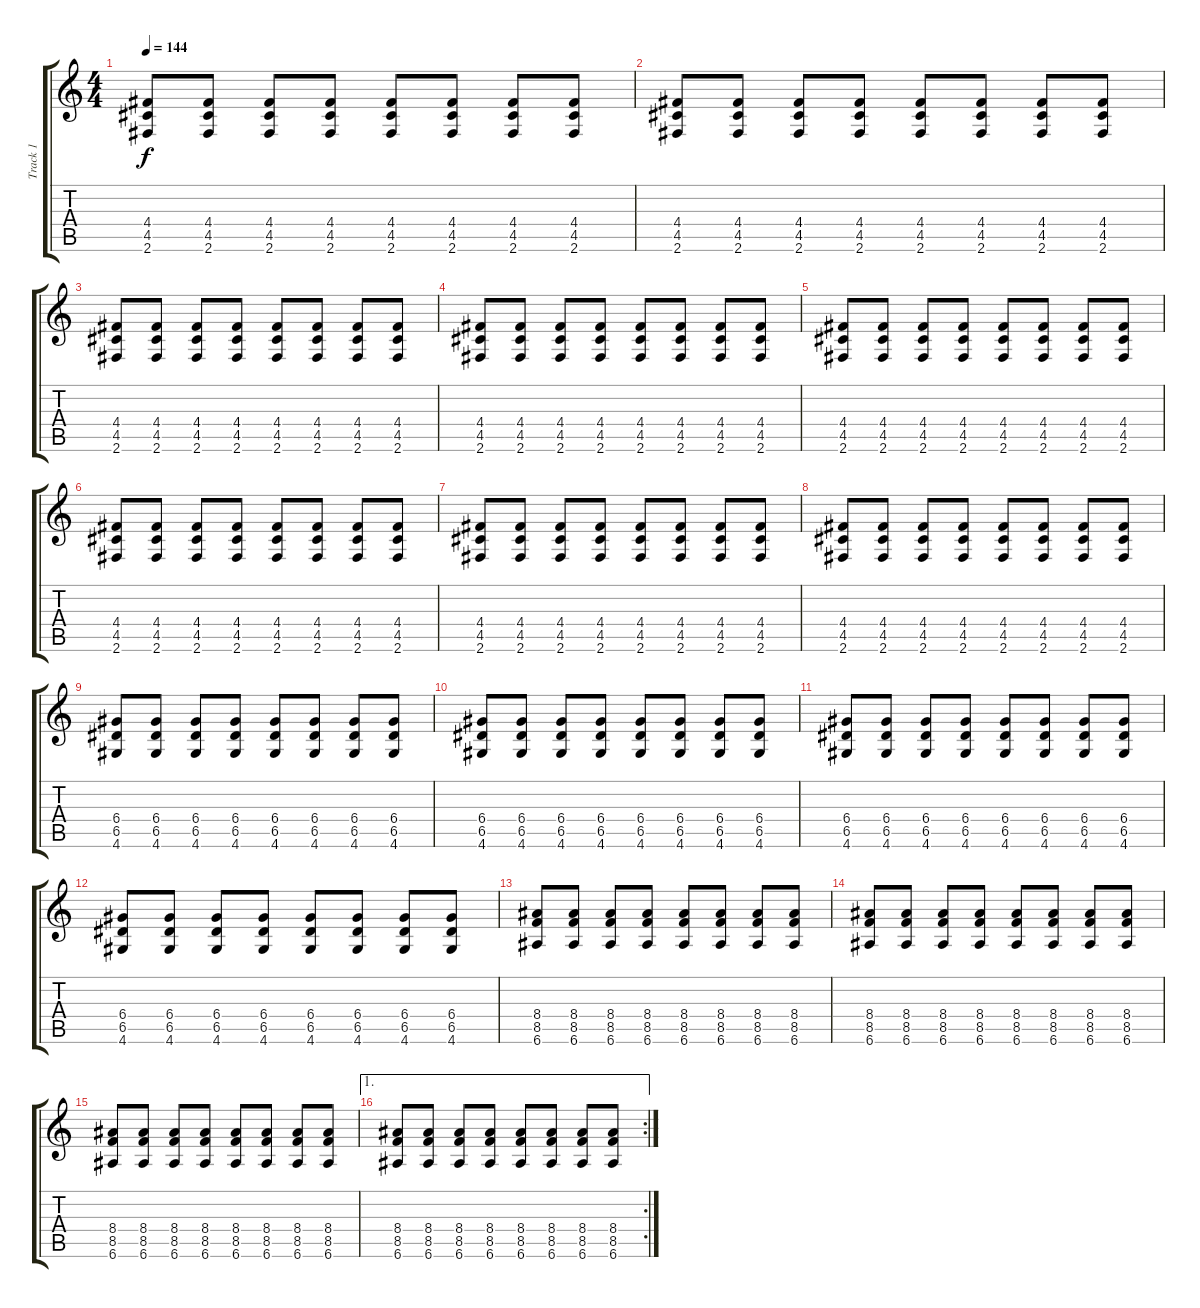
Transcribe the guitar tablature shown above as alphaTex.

\track ("Track 1" "Track 1") {instrument electricguitarclean}
\staff {score tabs}
\tuning (E4 B3 G3 D3 A2 E2) {hide}
\ts (4 4)
\tempo 144
\clef g2
\ks c
(4.4 4.5 2.6).8{dy f} (4.4 4.5 2.6).8 (4.4 4.5 2.6).8 (4.4 4.5 2.6).8 (4.4 4.5 2.6).8 (4.4 4.5 2.6).8 (4.4 4.5 2.6).8 (4.4 4.5 2.6).8 |
(4.4 4.5 2.6).8 (4.4 4.5 2.6).8 (4.4 4.5 2.6).8 (4.4 4.5 2.6).8 (4.4 4.5 2.6).8 (4.4 4.5 2.6).8 (4.4 4.5 2.6).8 (4.4 4.5 2.6).8 |
(4.4 4.5 2.6).8 (4.4 4.5 2.6).8 (4.4 4.5 2.6).8 (4.4 4.5 2.6).8 (4.4 4.5 2.6).8 (4.4 4.5 2.6).8 (4.4 4.5 2.6).8 (4.4 4.5 2.6).8 |
(4.4 4.5 2.6).8 (4.4 4.5 2.6).8 (4.4 4.5 2.6).8 (4.4 4.5 2.6).8 (4.4 4.5 2.6).8 (4.4 4.5 2.6).8 (4.4 4.5 2.6).8 (4.4 4.5 2.6).8 |
(4.4 4.5 2.6).8 (4.4 4.5 2.6).8 (4.4 4.5 2.6).8 (4.4 4.5 2.6).8 (4.4 4.5 2.6).8 (4.4 4.5 2.6).8 (4.4 4.5 2.6).8 (4.4 4.5 2.6).8 |
(4.4 4.5 2.6).8 (4.4 4.5 2.6).8 (4.4 4.5 2.6).8 (4.4 4.5 2.6).8 (4.4 4.5 2.6).8 (4.4 4.5 2.6).8 (4.4 4.5 2.6).8 (4.4 4.5 2.6).8 |
(4.4 4.5 2.6).8 (4.4 4.5 2.6).8 (4.4 4.5 2.6).8 (4.4 4.5 2.6).8 (4.4 4.5 2.6).8 (4.4 4.5 2.6).8 (4.4 4.5 2.6).8 (4.4 4.5 2.6).8 |
(4.4 4.5 2.6).8 (4.4 4.5 2.6).8 (4.4 4.5 2.6).8 (4.4 4.5 2.6).8 (4.4 4.5 2.6).8 (4.4 4.5 2.6).8 (4.4 4.5 2.6).8 (4.4 4.5 2.6).8 |
(6.4 6.5 4.6).8 (6.4 6.5 4.6).8 (6.4 6.5 4.6).8 (6.4 6.5 4.6).8 (6.4 6.5 4.6).8 (6.4 6.5 4.6).8 (6.4 6.5 4.6).8 (6.4 6.5 4.6).8 |
(6.4 6.5 4.6).8 (6.4 6.5 4.6).8 (6.4 6.5 4.6).8 (6.4 6.5 4.6).8 (6.4 6.5 4.6).8 (6.4 6.5 4.6).8 (6.4 6.5 4.6).8 (6.4 6.5 4.6).8 |
(6.4 6.5 4.6).8 (6.4 6.5 4.6).8 (6.4 6.5 4.6).8 (6.4 6.5 4.6).8 (6.4 6.5 4.6).8 (6.4 6.5 4.6).8 (6.4 6.5 4.6).8 (6.4 6.5 4.6).8 |
(6.4 6.5 4.6).8 (6.4 6.5 4.6).8 (6.4 6.5 4.6).8 (6.4 6.5 4.6).8 (6.4 6.5 4.6).8 (6.4 6.5 4.6).8 (6.4 6.5 4.6).8 (6.4 6.5 4.6).8 |
(8.4 8.5 6.6).8 (8.4 8.5 6.6).8 (8.4 8.5 6.6).8 (8.4 8.5 6.6).8 (8.4 8.5 6.6).8 (8.4 8.5 6.6).8 (8.4 8.5 6.6).8 (8.4 8.5 6.6).8 |
(8.4 8.5 6.6).8 (8.4 8.5 6.6).8 (8.4 8.5 6.6).8 (8.4 8.5 6.6).8 (8.4 8.5 6.6).8 (8.4 8.5 6.6).8 (8.4 8.5 6.6).8 (8.4 8.5 6.6).8 |
(8.4 8.5 6.6).8 (8.4 8.5 6.6).8 (8.4 8.5 6.6).8 (8.4 8.5 6.6).8 (8.4 8.5 6.6).8 (8.4 8.5 6.6).8 (8.4 8.5 6.6).8 (8.4 8.5 6.6).8 |
\ae 1
\rc 2
(8.4 8.5 6.6).8 (8.4 8.5 6.6).8 (8.4 8.5 6.6).8 (8.4 8.5 6.6).8 (8.4 8.5 6.6).8 (8.4 8.5 6.6).8 (8.4 8.5 6.6).8 (8.4 8.5 6.6).8
